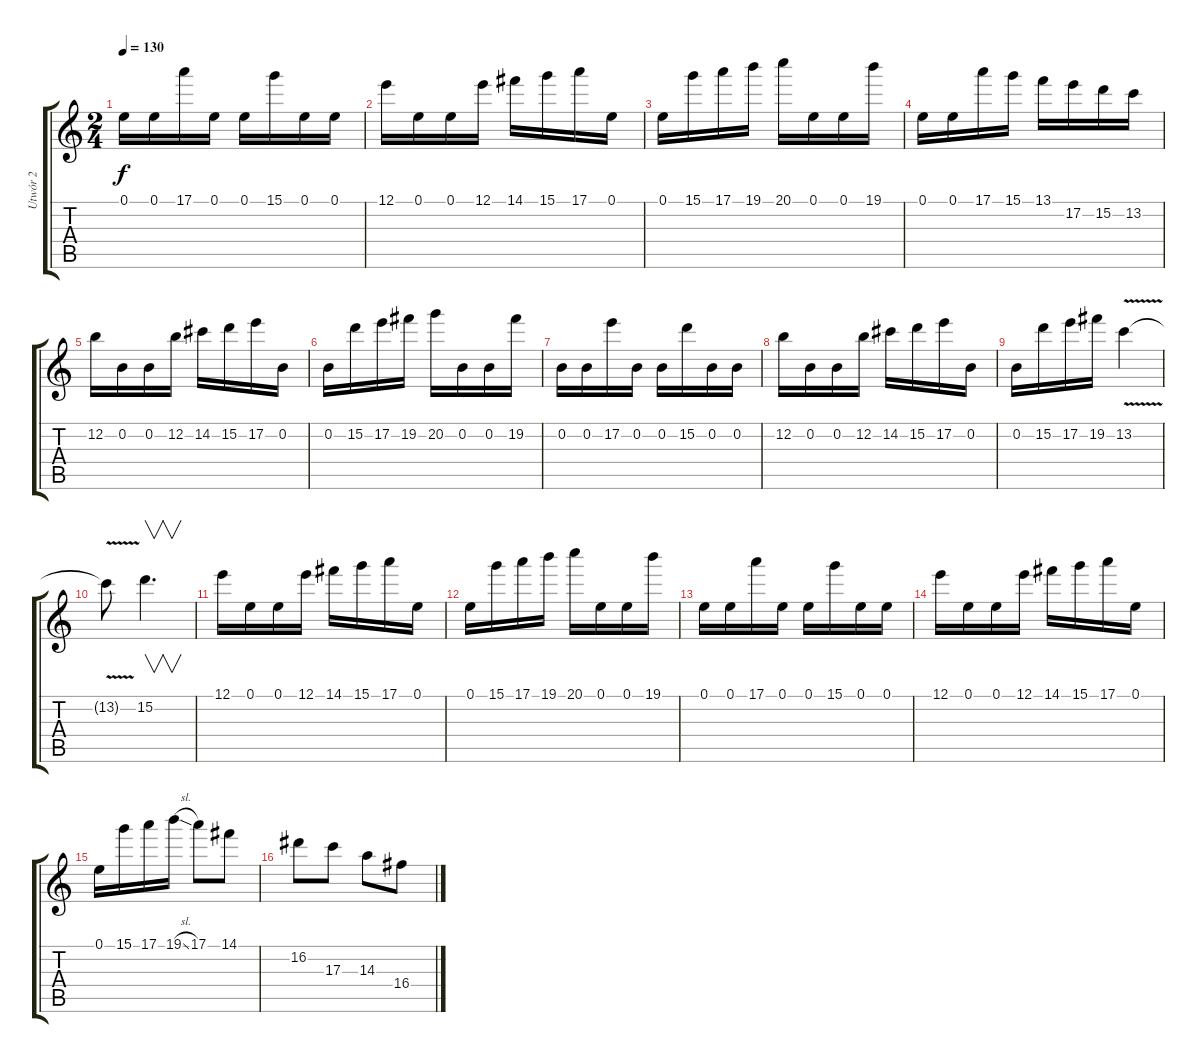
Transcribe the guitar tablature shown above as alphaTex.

\track ("Utwór 2" "Utwór 2") {instrument distortionguitar}
\staff {score tabs}
\tuning (E4 B3 G3 D3 A2 E2) {hide}
\ts (2 4)
\tempo 130
\clef g2
\ks c
0.1.16{dy f} 0.1.16 17.1.16 0.1.16 0.1.16 15.1.16 0.1.16 0.1.16 |
12.1.16 0.1.16 0.1.16 12.1.16 14.1.16 15.1.16 17.1.16 0.1.16 |
0.1.16 15.1.16 17.1.16 19.1.16 20.1.16 0.1.16 0.1.16 19.1.16 |
0.1.16 0.1.16 17.1.16 15.1.16 13.1.16 17.2.16 15.2.16 13.2.16 |
12.2.16 0.2.16 0.2.16 12.2.16 14.2.16 15.2.16 17.2.16 0.2.16 |
0.2.16 15.2.16 17.2.16 19.2.16 20.2.16 0.2.16 0.2.16 19.2.16 |
0.2.16 0.2.16 17.2.16 0.2.16 0.2.16 15.2.16 0.2.16 0.2.16 |
12.2.16 0.2.16 0.2.16 12.2.16 14.2.16 15.2.16 17.2.16 0.2.16 |
0.2.16 15.2.16 17.2.16 19.2.16 13.2{v}.4 |
13.2{v t}.8 15.2.4{v d} |
12.1.16 0.1.16 0.1.16 12.1.16 14.1.16 15.1.16 17.1.16 0.1.16 |
0.1.16 15.1.16 17.1.16 19.1.16 20.1.16 0.1.16 0.1.16 19.1.16 |
0.1.16 0.1.16 17.1.16 0.1.16 0.1.16 15.1.16 0.1.16 0.1.16 |
12.1.16 0.1.16 0.1.16 12.1.16 14.1.16 15.1.16 17.1.16 0.1.16 |
0.1.16 15.1.16 17.1.16 19.1{sl}.16 17.1.8 14.1.8 |
16.2.8 17.3.8 14.3.8 16.4.8
